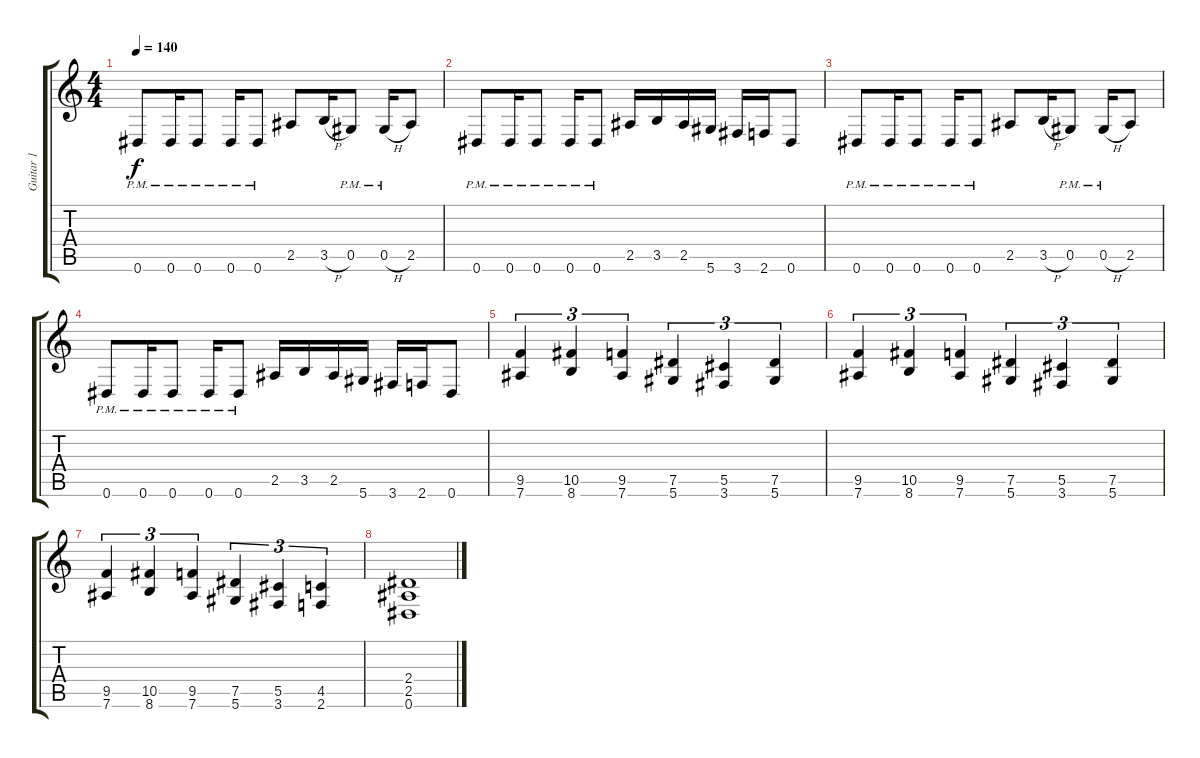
\track ("Guitar 1" "Guitar 1") {instrument distortionguitar}
\staff {score tabs}
\tuning (Eb4 Bb3 Gb3 Db3 Ab2 Eb2) {hide}
\ts (4 4)
\tempo 140
\clef g2
\ks c
0.6{pm}.8{dy f} 0.6{pm}.16 0.6{pm}.8 0.6{pm}.16 0.6{pm}.8 2.5.8 3.5{h}.16 0.5{pm}.8 0.5{h pm}.16 2.5.8 |
0.6{pm}.8 0.6{pm}.16 0.6{pm}.8 0.6{pm}.16 0.6{pm}.8 2.5.16 3.5.16 2.5.16 5.6.16 3.6.16 2.6.16 0.6.8 |
0.6{pm}.8 0.6{pm}.16 0.6{pm}.8 0.6{pm}.16 0.6{pm}.8 2.5.8 3.5{h}.16 0.5{pm}.8 0.5{h pm}.16 2.5.8 |
0.6{pm}.8 0.6{pm}.16 0.6{pm}.8 0.6{pm}.16 0.6{pm}.8 2.5.16 3.5.16 2.5.16 5.6.16 3.6.16 2.6.16 0.6.8 |
(9.5 7.6).4{tu (3 2)} (10.5 8.6).4{tu (3 2)} (9.5 7.6).4{tu (3 2)} (7.5 5.6).4{tu (3 2)} (5.5 3.6).4{tu (3 2)} (7.5 5.6).4{tu (3 2)} |
(9.5 7.6).4{tu (3 2)} (10.5 8.6).4{tu (3 2)} (9.5 7.6).4{tu (3 2)} (7.5 5.6).4{tu (3 2)} (5.5 3.6).4{tu (3 2)} (7.5 5.6).4{tu (3 2)} |
(9.5 7.6).4{tu (3 2)} (10.5 8.6).4{tu (3 2)} (9.5 7.6).4{tu (3 2)} (7.5 5.6).4{tu (3 2)} (5.5 3.6).4{tu (3 2)} (4.5 2.6).4{tu (3 2)} |
(2.4 2.5 0.6).1
